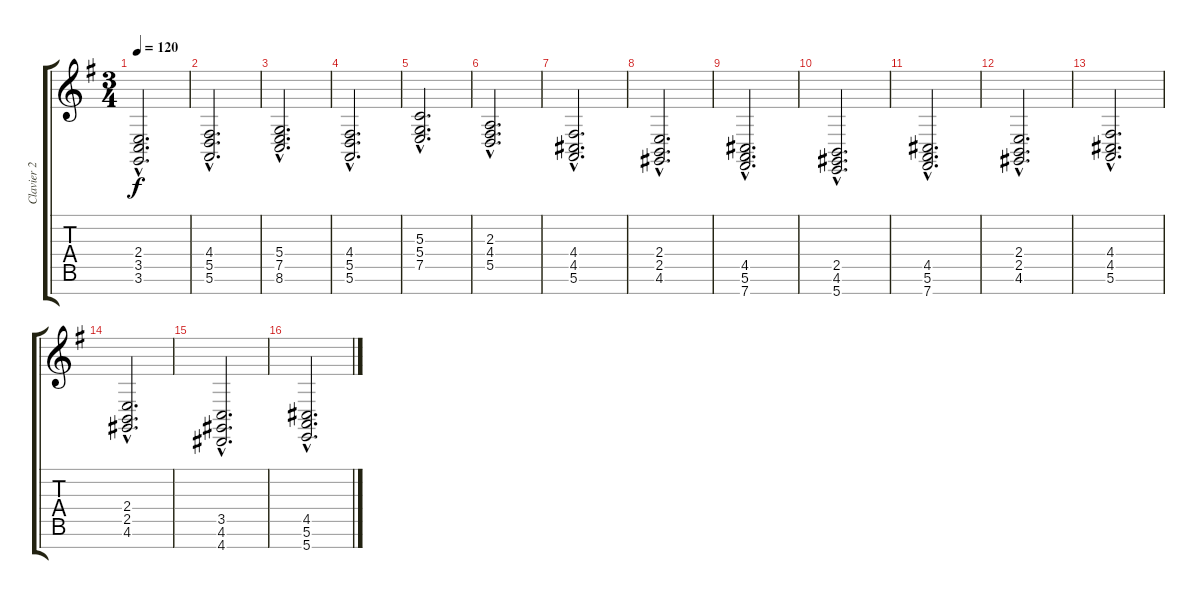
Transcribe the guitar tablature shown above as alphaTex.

\track ("Clavier 2" "Clavier 2") {instrument stringensemble1}
\staff {score tabs}
\tuning (E4 B3 G3 D3 A2 E2 B1) {hide}
\ts (3 4)
\tempo 120
\clef g2
\ks g
(2.4{hac} 3.5{hac} 3.6{hac}).2{d dy f} |
(4.4{hac} 5.5{hac} 5.6{hac}).2{d} |
(5.4{hac} 7.5{hac} 8.6{hac}).2{d} |
(4.4{hac} 5.5{hac} 5.6{hac}).2{d} |
(5.3{hac} 5.4{hac} 7.5{hac}).2{d} |
(2.3{hac} 4.4{hac} 5.5{hac}).2{d} |
(4.4{hac} 4.5{hac} 5.6{hac}).2{d} |
(2.4{hac} 2.5{hac} 4.6{hac}).2{d} |
(4.5{hac} 5.6{hac} 7.7{hac}).2{d} |
(2.5{hac} 4.6{hac} 5.7{hac}).2{d} |
(4.5{hac} 5.6{hac} 7.7{hac}).2{d} |
(2.4{hac} 2.5{hac} 4.6{hac}).2{d} |
(4.4{hac} 4.5{hac} 5.6{hac}).2{d} |
(2.4{hac} 2.5{hac} 4.6{hac}).2{d} |
(3.5{hac} 4.6{hac} 4.7{hac}).2{d} |
(4.5{hac} 5.6{hac} 5.7{hac}).2{d}
